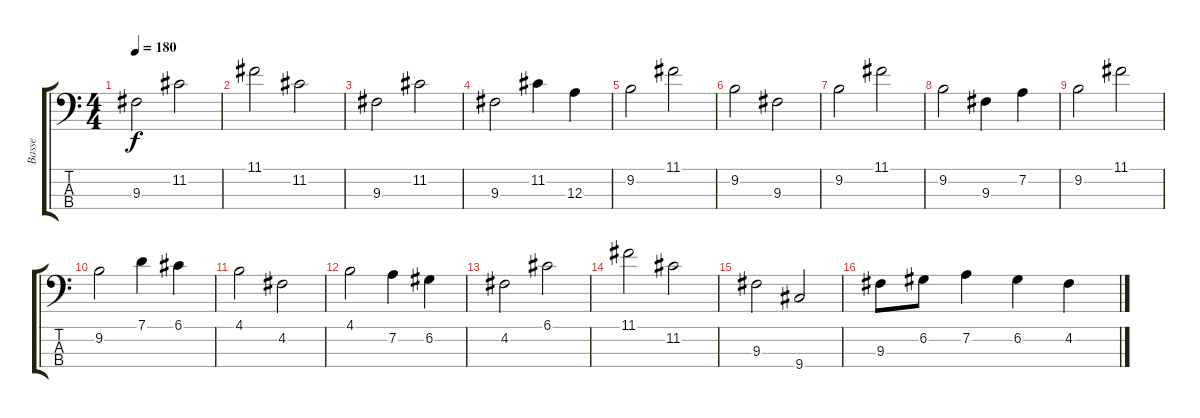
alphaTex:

\track ("Basse" "Basse") {instrument electricbassfinger}
\staff {score tabs}
\tuning (G2 D2 A1 E1) {hide}
\ts (4 4)
\tempo 180
\clef f4
\ks c
9.3.2{dy f} 11.2.2 |
11.1.2 11.2.2 |
9.3.2 11.2.2 |
9.3.2 11.2.4 12.3.4 |
9.2.2 11.1.2 |
9.2.2 9.3.2 |
9.2.2 11.1.2 |
9.2.2 9.3.4 7.2.4 |
9.2.2 11.1.2 |
9.2.2 7.1.4 6.1.4 |
4.1.2 4.2.2 |
4.1.2 7.2.4 6.2.4 |
4.2.2 6.1.2 |
11.1.2 11.2.2 |
9.3.2 9.4.2 |
9.3.8 6.2.8 7.2.4 6.2.4 4.2.4
